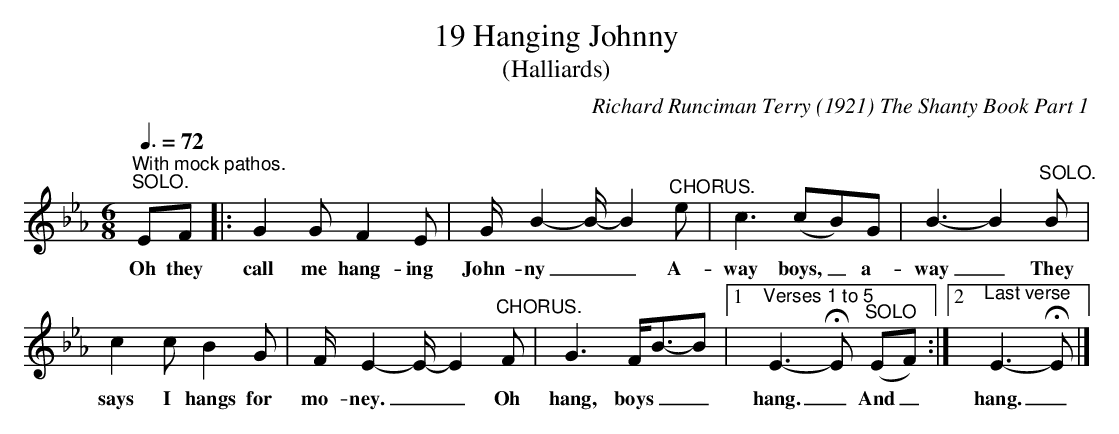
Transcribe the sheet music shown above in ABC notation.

X:1
T:19 Hanging Johnny
T:(Halliards)
C:Richard Runciman Terry (1921) The Shanty Book Part 1
L:1/8
Q:3/8=72
M:6/8
K:Eb
"^With mock pathos.""^SOLO." EF |: G2 G F2 E | G/ B2- B/- B2"^CHORUS." e | c3 (cB)G |
w: Oh they|call me hang- ing|John- ny _ _ A-|way boys,_ a-|
B3- B2"^SOLO." B |$ c2 c B2 G | F/ E2- E/- E2"^CHORUS." F | G3 F<B-B |1
w: way_ They|says I hangs for|mo- ney. _ _ Oh|hang, boys _ _|
"^Verses 1 to 5" E3- !fermata!E"^SOLO" (EF) :|2"^Last verse" E3- !fermata!E |]
w: hang._ And_|hang._|
